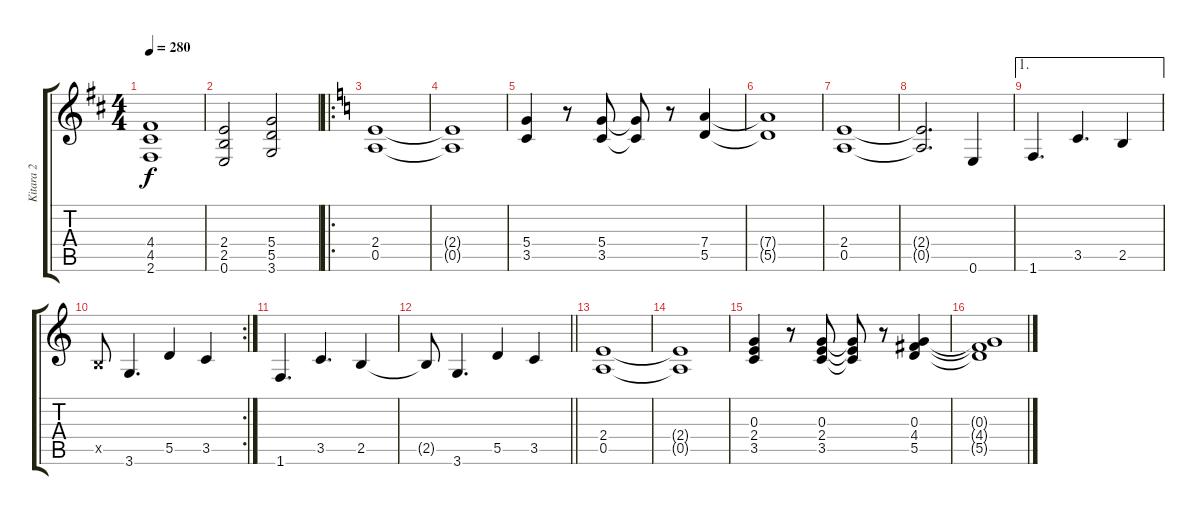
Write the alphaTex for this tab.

\track ("Kitara 2" "Kitara 2") {instrument distortionguitar}
\staff {score tabs}
\tuning (E4 B3 G3 D3 A2 E2) {hide}
\ts (4 4)
\tempo 280
\clef g2
\ks d
(4.4 4.5 2.6).1{dy f} |
(2.4 2.5 0.6).2 (5.4 5.5 3.6).2 |
\ro
\ks c
(2.4 0.5).1 |
(2.4{t} 0.5{t}).1 |
(5.4 3.5).4 r.8 (5.4 3.5).8 (5.4{t} 3.5{t}).8 r.8 (7.4 5.5).4 |
(7.4{t} 5.5{t}).1 |
(2.4 0.5).1 |
(2.4{t} 0.5{t}).2{d} 0.6.4 |
\ae 1
1.6.4{d} 3.5.4{d} 2.5.4 |
\rc 2
2.5{x}.8 3.6.4{d} 5.5.4 3.5.4 |
1.6.4{d} 3.5.4{d} 2.5.4 |
\barLineRight lightlight
2.5{t}.8 3.6.4{d} 5.5.4 3.5.4 |
(2.4 0.5).1 |
(2.4{t} 0.5{t}).1 |
(0.3 2.4 3.5).4 r.8 (0.3 2.4 3.5).8 (0.3{t} 2.4{t} 3.5{t}).8 r.8 (0.3 4.4 5.5).4 |
(0.3{t} 4.4{t} 5.5{t}).1
